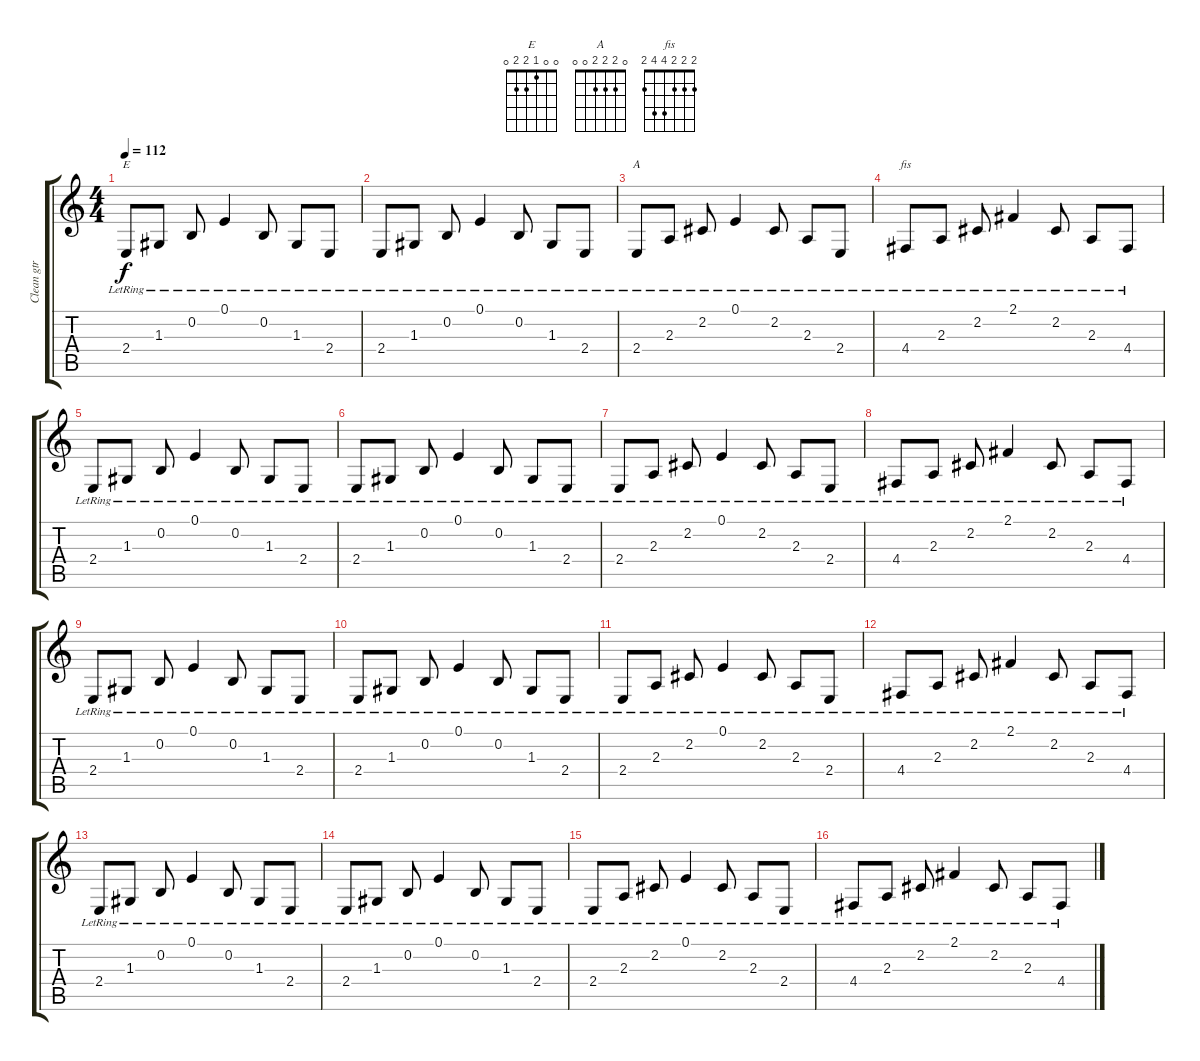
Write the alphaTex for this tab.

\track ("Clean gtr" "Clean gtr") {instrument brightacousticpiano}
\staff {score tabs}
\tuning (E4 B3 G3 D3 A2 E2) {hide}
\chord ("E" 0 0 1 2 2 0)
\chord ("A" 0 2 2 2 0 0)
\chord ("fis" 2 2 2 4 4 2)
\ts (4 4)
\tempo 112
\clef g2
\ks c
2.4{lr}.8{ch "E" dy f} 1.3{lr}.8 0.2{lr}.8 0.1{lr}.4 0.2{lr}.8 1.3{lr}.8 2.4{lr}.8 |
2.4{lr}.8 1.3{lr}.8 0.2{lr}.8 0.1{lr}.4 0.2{lr}.8 1.3{lr}.8 2.4{lr}.8 |
2.4{lr}.8{ch "A"} 2.3{lr}.8 2.2{lr}.8 0.1{lr}.4 2.2{lr}.8 2.3{lr}.8 2.4{lr}.8 |
4.4{lr}.8{ch "fis"} 2.3{lr}.8 2.2{lr}.8 2.1{lr}.4 2.2{lr}.8 2.3{lr}.8 4.4{lr}.8 |
2.4{lr}.8 1.3{lr}.8 0.2{lr}.8 0.1{lr}.4 0.2{lr}.8 1.3{lr}.8 2.4{lr}.8 |
2.4{lr}.8 1.3{lr}.8 0.2{lr}.8 0.1{lr}.4 0.2{lr}.8 1.3{lr}.8 2.4{lr}.8 |
2.4{lr}.8 2.3{lr}.8 2.2{lr}.8 0.1{lr}.4 2.2{lr}.8 2.3{lr}.8 2.4{lr}.8 |
4.4{lr}.8 2.3{lr}.8 2.2{lr}.8 2.1{lr}.4 2.2{lr}.8 2.3{lr}.8 4.4{lr}.8 |
2.4{lr}.8 1.3{lr}.8 0.2{lr}.8 0.1{lr}.4 0.2{lr}.8 1.3{lr}.8 2.4{lr}.8 |
2.4{lr}.8 1.3{lr}.8 0.2{lr}.8 0.1{lr}.4 0.2{lr}.8 1.3{lr}.8 2.4{lr}.8 |
2.4{lr}.8 2.3{lr}.8 2.2{lr}.8 0.1{lr}.4 2.2{lr}.8 2.3{lr}.8 2.4{lr}.8 |
4.4{lr}.8 2.3{lr}.8 2.2{lr}.8 2.1{lr}.4 2.2{lr}.8 2.3{lr}.8 4.4{lr}.8 |
2.4{lr}.8 1.3{lr}.8 0.2{lr}.8 0.1{lr}.4 0.2{lr}.8 1.3{lr}.8 2.4{lr}.8 |
2.4{lr}.8 1.3{lr}.8 0.2{lr}.8 0.1{lr}.4 0.2{lr}.8 1.3{lr}.8 2.4{lr}.8 |
2.4{lr}.8 2.3{lr}.8 2.2{lr}.8 0.1{lr}.4 2.2{lr}.8 2.3{lr}.8 2.4{lr}.8 |
4.4{lr}.8 2.3{lr}.8 2.2{lr}.8 2.1{lr}.4 2.2{lr}.8 2.3{lr}.8 4.4{lr}.8
